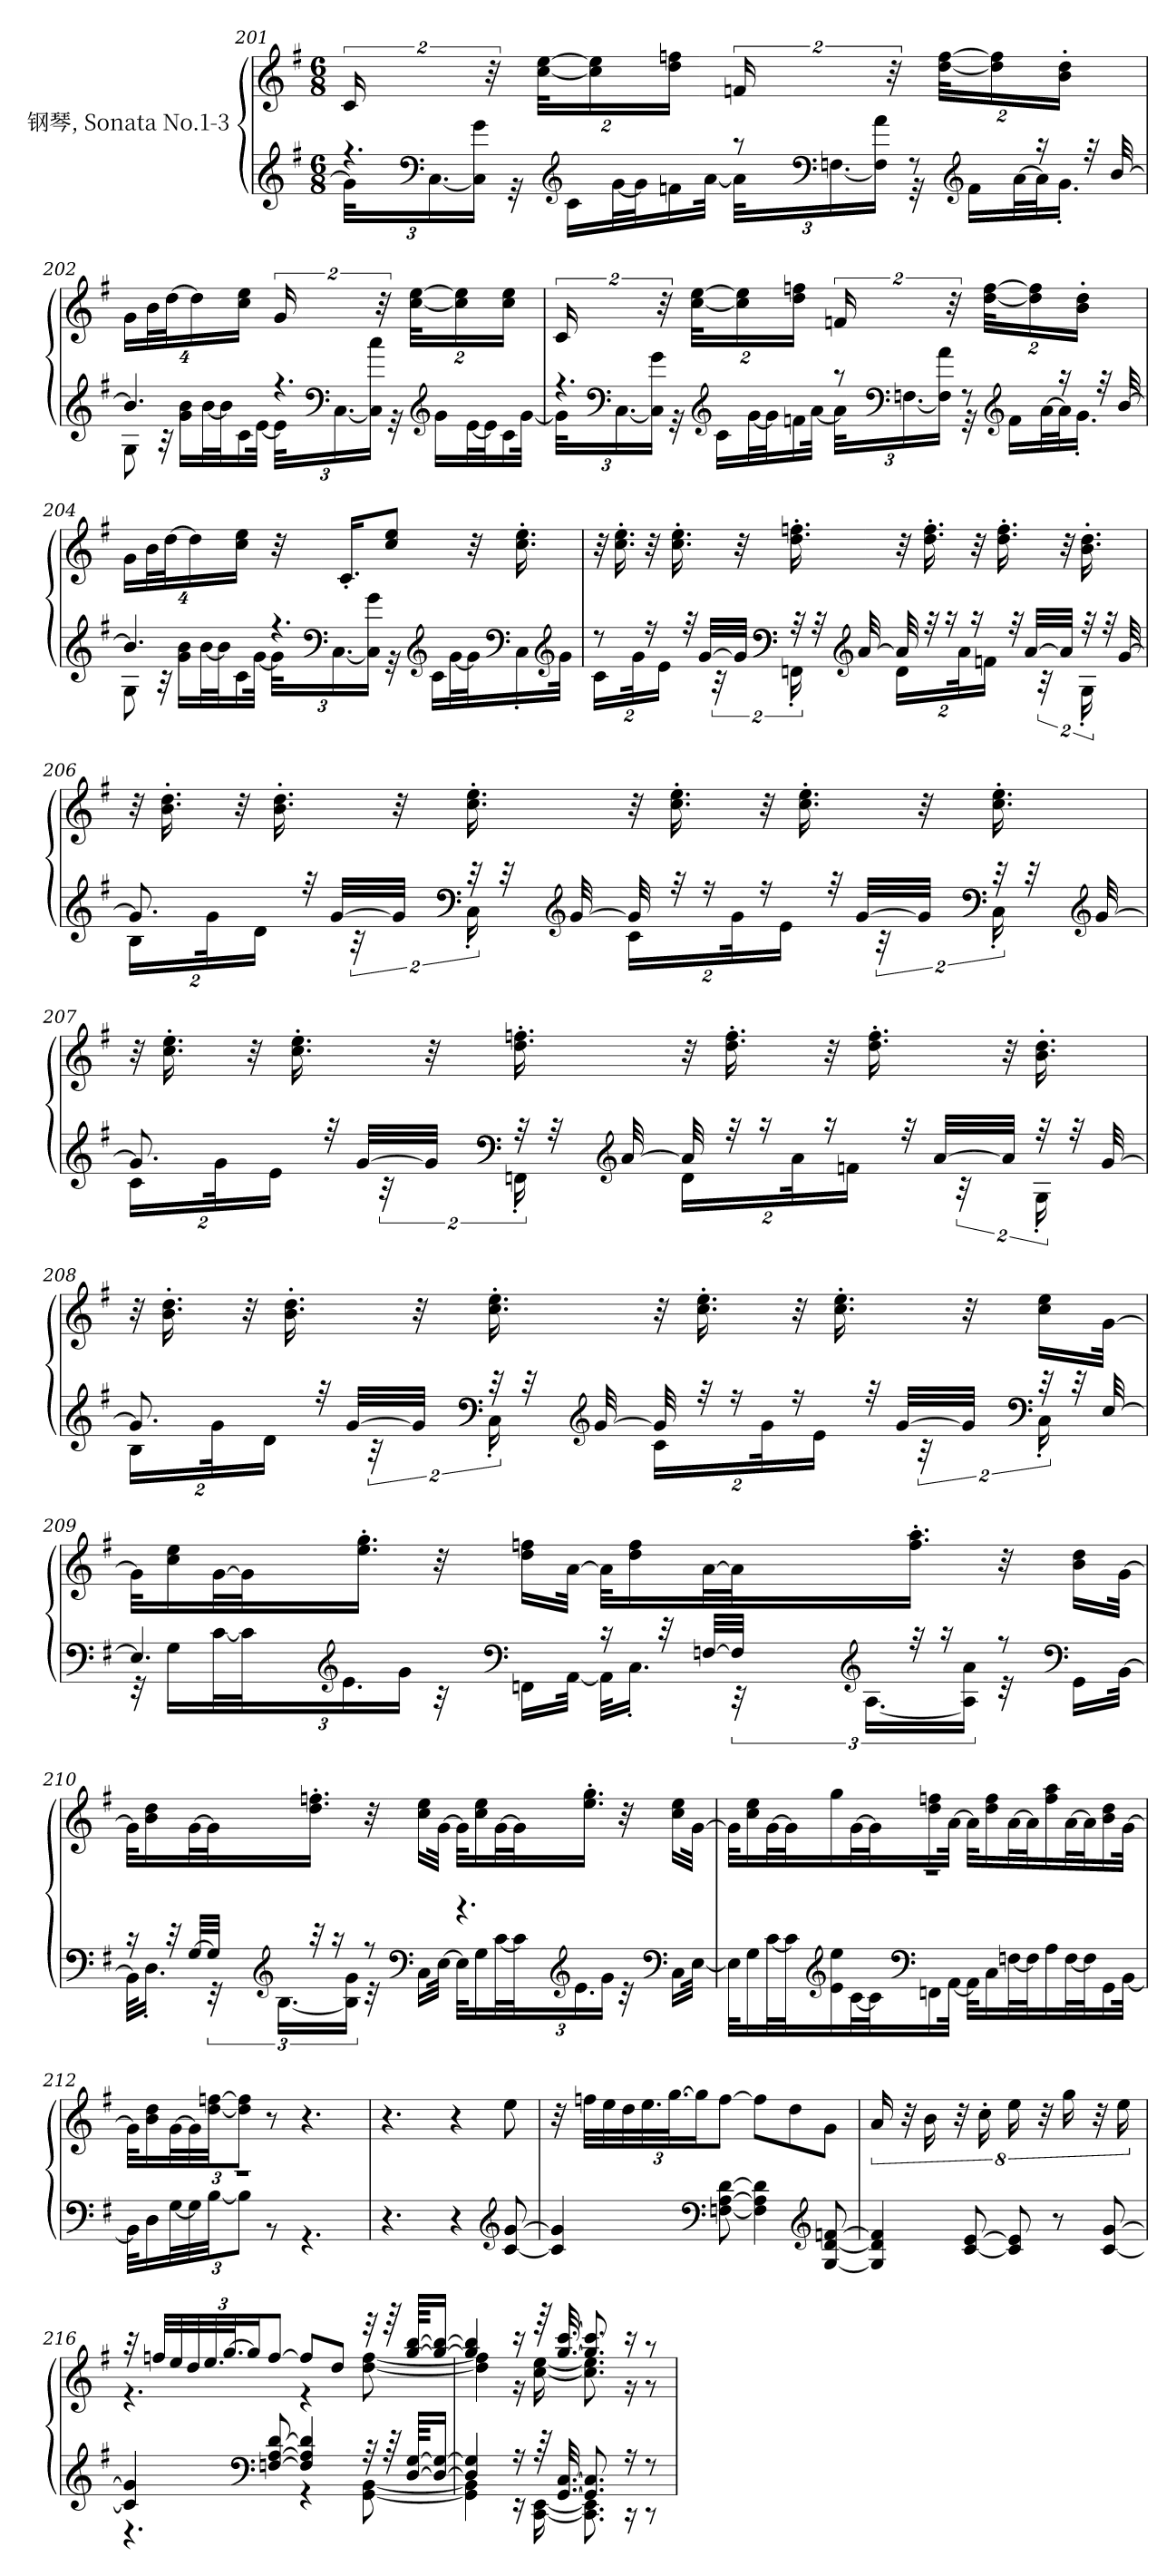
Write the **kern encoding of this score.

**kern	**kern
*part1	*part1
*staff2	*staff1
*I"钢琴, Sonata No.1-3	*
!!LO:LB:g=z
*clefG2	*clefG2
*k[f#]	*k[f#]
*M6/8	*M6/8
=201	=201
*^	*
*	*Xbrackettup	*
4.r	48g\KLL]	32%3c/
*clefF4	*	*
.	[24.C\	.
.	24C\] 24g\JJ	.
.	.	64%3r
.	32r	.
.	.	[64%3cc\ [64%3ee\KL
*clefG2	*	*
.	16c\LL	.
.	.	32%3cc\] 32%3ee\]
.	[32g\L	.
.	32g\J]	.
.	16fn\	32%3dd\ 32%3ffn\J
.	[32a\JJk	.
8r	48a\KLL]	32%3fn/
*clefF4	*	*
.	[24.Fn\	.
.	24F\] 24a\JJ	.
.	.	64%3r
8r	32r	.
.	.	[64%3dd\ [64%3ff\KL
*clefG2	*	*
.	16f\LL	.
.	.	32%3dd\] 32%3ff\]
.	[32a\L	.
16r	32a\J]	.
.	16.g'\JJ	32%3b\' 32%3dd\'J
32r	.	.
[32b/	.	.
!!LO:LB:g=z
=202	=202	=202
*	*	*Xbrackettup
4.b/]	8G\	32%3g\L
.	.	64%3b\L
.	32r	.
.	.	[64%3dd\J
.	16g\ 16b\LL	.
.	.	32%3dd\]
.	[32b\L	.
.	32b\J]	.
.	16c\	32%3cc\ 32%3ee\J
.	[32e\JJk	.
*	*	*brackettup
4.r	48e\KLL]	32%3g/
*clefF4	*	*
.	[24.C\	.
.	24C\] 24cc\JJ	.
.	.	64%3r
.	32r	.
.	.	[64%3cc\ [64%3ee\KL
*clefG2	*	*
.	16g\LL	.
.	.	32%3cc\] 32%3ee\]
.	[32e\L	.
.	32e\J]	.
.	16c\	32%3cc\ 32%3ee\J
.	[32g\JJk	.
!!LO:PB:g=z
=203	=203	=203
4.r	48g\KLL]	32%3c/
*clefF4	*	*
.	[24.C\	.
.	24C\] 24g\JJ	.
.	.	64%3r
.	32r	.
.	.	[64%3cc\ [64%3ee\KL
*clefG2	*	*
.	16c\LL	.
.	.	32%3cc\] 32%3ee\]
.	[32g\L	.
.	32g\J]	.
.	16fn\	32%3dd\ 32%3ffn\J
.	[32a\JJk	.
8r	48a\KLL]	32%3fn/
*clefF4	*	*
.	[24.Fn\	.
.	24F\] 24a\JJ	.
.	.	64%3r
8r	32r	.
.	.	[64%3dd\ [64%3ff\KL
*clefG2	*	*
.	16f\LL	.
.	.	32%3dd\] 32%3ff\]
.	[32a\L	.
16r	32a\J]	.
.	16.g'\JJ	32%3b\' 32%3dd\'J
32r	.	.
[32b/	.	.
!!LO:LB:g=z
=204	=204	=204
*	*	*Xbrackettup
4.b/]	8G\	32%3g\L
.	.	64%3b\L
.	32r	.
.	.	[64%3dd\J
.	16g\ 16b\LL	.
.	.	32%3dd\]
.	[32b\L	.
.	32b\J]	.
.	16c\	32%3cc\ 32%3ee\J
.	[32g\JJk	.
4.r	48g\KLL]	32r
*clefF4	*	*
.	[24.C\	.
.	.	16.c'/KL
.	24C\] 24g\JJ	.
.	32r	8cc/ 8ee/J
*clefG2	*	*
.	16c\LL	.
.	[32g\L	.
.	32g\J]	32r
*clefF4	*	*
.	16C'\	16.cc\' 16.ee\'
*clefG2	*	*
.	32g\JJk	.
!!LO:LB:g=z
=205	=205	=205
*	*brackettup	*
8r	32%3c\L	32r
.	.	16.cc\' 16.ee\'
.	64%3g\K	.
16r	.	32r
.	32%3e\J	.
.	.	16.cc\' 16.ee\'
32r	.	.
[32g/LLL	.	.
.	64%3r	.
32g/JJJ]	.	32r
*clefF4	*	*
32r	32%3FFn'\	16.dd\' 16.ffn\'
32r	.	.
*clefG2	*	*
[32a/	.	.
32a/]	32%3d\L	32r
32r	.	16.dd\' 16.ff\'
16r	.	.
.	64%3a\K	.
16r	.	32r
.	32%3fn\J	.
.	.	16.dd\' 16.ff\'
32r	.	.
[32a/LLL	.	.
.	64%3r	.
32a/JJJ]	.	32r
32r	32%3G'\	16.b\' 16.dd\'
32r	.	.
[32g/	.	.
!!LO:LB:g=z
=206	=206	=206
8.g/]	32%3B\L	32r
.	.	16.b\' 16.dd\'
.	64%3g\K	.
.	.	32r
.	32%3d\J	.
.	.	16.b\' 16.dd\'
32r	.	.
[32g/LLL	.	.
.	64%3r	.
32g/JJJ]	.	32r
*clefF4	*	*
32r	32%3C'\	16.cc\' 16.ee\'
32r	.	.
*clefG2	*	*
[32g/	.	.
32g/]	32%3c\L	32r
32r	.	16.cc\' 16.ee\'
16r	.	.
.	64%3g\K	.
16r	.	32r
.	32%3e\J	.
.	.	16.cc\' 16.ee\'
32r	.	.
[32g/LLL	.	.
.	64%3r	.
32g/JJJ]	.	32r
*clefF4	*	*
32r	32%3C'\	16.cc\' 16.ee\'
32r	.	.
*clefG2	*	*
[32g/	.	.
!!LO:LB:g=z
=207	=207	=207
8.g/]	32%3c\L	32r
.	.	16.cc\' 16.ee\'
.	64%3g\K	.
.	.	32r
.	32%3e\J	.
.	.	16.cc\' 16.ee\'
32r	.	.
[32g/LLL	.	.
.	64%3r	.
32g/JJJ]	.	32r
*clefF4	*	*
32r	32%3FFn'\	16.dd\' 16.ffn\'
32r	.	.
*clefG2	*	*
[32a/	.	.
32a/]	32%3d\L	32r
32r	.	16.dd\' 16.ff\'
16r	.	.
.	64%3a\K	.
16r	.	32r
.	32%3fn\J	.
.	.	16.dd\' 16.ff\'
32r	.	.
[32a/LLL	.	.
.	64%3r	.
32a/JJJ]	.	32r
32r	32%3G'\	16.b\' 16.dd\'
32r	.	.
[32g/	.	.
!!LO:LB:g=z
=208	=208	=208
8.g/]	32%3B\L	32r
.	.	16.b\' 16.dd\'
.	64%3g\K	.
.	.	32r
.	32%3d\J	.
.	.	16.b\' 16.dd\'
32r	.	.
[32g/LLL	.	.
.	64%3r	.
32g/JJJ]	.	32r
*clefF4	*	*
32r	32%3C'\	16.cc\' 16.ee\'
32r	.	.
*clefG2	*	*
[32g/	.	.
32g/]	32%3c\L	32r
32r	.	16.cc\' 16.ee\'
16r	.	.
.	64%3g\K	.
16r	.	32r
.	32%3e\J	.
.	.	16.cc\' 16.ee\'
32r	.	.
[32g/LLL	.	.
.	64%3r	.
32g/JJJ]	.	32r
*clefF4	*	*
32r	32%3C'\	16cc\ 16ee\LL
32r	.	.
[32E/	.	[32g\JJk
!!LO:PB:g=z
=209	=209	=209
4.E/]	32r	32g\KLL]
.	16G\LL	16cc\ 16ee\
.	[32c\L	[32g\L
*	*Xbrackettup	*
.	48c\J]	32g\J]
*clefG2	*	*
.	24.e\	.
.	.	16.ee\' 16.gg\'JJ
.	24g\JJ	.
.	32r	32r
*clefF4	*	*
.	16FFn\LL	16dd\ 16ffn\LL
.	[32AA\JJk	[32a\JJk
16r	32AA\KLL]	32a\KLL]
.	16.C'\JJ	16dd\ 16ff\
32r	.	.
[32Fn/LLL	.	[32a\L
*	*brackettup	*
32F/JJJ]	48r	32a\J]
*clefG2	*	*
.	[24.A\LL	.
32r	.	16.ff\' 16.aa\'JJ
16r	.	.
.	24A\] 24a\JJ	.
8r	32r	32r
*clefF4	*	*
.	16GG\LL	16b\ 16dd\LL
.	[32BB\JJk	[32g\JJk
!!LO:LB:g=z
=210	=210	=210
16r	32BB\KLL]	32g\KLL]
.	16.D'\JJ	16b\ 16dd\
32r	.	.
[32G/LLL	.	[32g\L
32G/JJJ]	48r	32g\J]
*clefG2	*	*
.	[24.B\LL	.
32r	.	16.dd\' 16.ffn\'JJ
16r	.	.
.	24B\] 24g\JJ	.
8r	32r	32r
*clefF4	*	*
.	16C\LL	16cc\ 16ee\LL
.	[32E\JJk	[32g\JJk
4.r	32E\KLL]	32g\KLL]
.	16G\	16cc\ 16ee\
.	[32c\L	[32g\L
*	*Xbrackettup	*
.	48c\J]	32g\J]
*clefG2	*	*
.	24.e\	.
.	.	16.ee\' 16.gg\'JJ
.	24g\JJ	.
.	32r	32r
*clefF4	*	*
.	16C\LL	16cc\ 16ee\LL
.	[32E\JJk	[32g\JJk
!!LO:LB:g=z
=211	=211	=211
2.r	32E\KLL]	32g\KLL]
.	16G\	16cc\ 16ee\
.	[32c\L	[32g\L
.	32c\J]	32g\J]
*clefG2	*	*
.	16e\ 16ee\	16gg\
.	[32c\L	[32g\L
.	32c\J]	32g\J]
*clefF4	*	*
.	16FFn\	16dd\ 16ffn\
.	[32AA\JJk	[32a\JJk
.	32AA\KLL]	32a\KLL]
.	16C\	16dd\ 16ff\
.	[32Fn\L	[32a\L
.	32F\J]	32a\J]
.	16A\	16ff\ 16aa\
.	[32F\L	[32a\L
.	32F\J]	32a\J]
.	16GG\	16b\ 16dd\
.	[32BB\JJk	[32g\JJk
=212	=212	=212
2.r	32BB\KLL]	32g\KLL]
*	*	*MM116
.	16D\	16b\ 16dd\
.	[32G\L	[32g\L
.	48G\]	48g\]
.	[48B\JJ	[48dd\ [48ffn\JJ
.	12B\J]	12dd\] 12ff\]J
.	8r	8r
.	4.r	4.r
*v	*v	*
=213	=213
4.r	4.r
4r	4r
*clefG2	*
[8c/ [8g/	8ee\
!!LO:LB:g=z
=214	=214
4c/] 4g/]	32r
.	32ffn\LLL
.	32ee\
.	32dd\
.	48.ee\
.	[48.gg\J
.	16gg\J]
*clefF4	*
[8Fn\ [8A\ [8d\	[8ff\J
4F\] 4A\] 4d\]	8ff\L]
.	8dd\
*clefG2	*
[8G/ [8d/ [8fn/	8g\J
=215	=215
*	*brackettup
4G/] 4d/] 4f/]	32%3a/
.	64%3r
.	32%3b\
.	64%3r
[8c/ [8e/	.
.	32%3cc'\
8c/] 8e/]	32%3ee\
.	64%3r
8r	.
.	32%3gg\
.	64%3r
[8c/ [8g/	.
.	32%3ee\
!!LO:LB:g=z
=216	=216
*^	*^
4c/] 4g/]	4.r	32r	4.r
.	.	32ffn/LLL	.
.	.	32ee/	.
.	.	32dd/	.
*	*	*Xbrackettup	*
.	.	48.ee/	.
.	.	[48.gg/J	.
.	.	16gg/J]	.
*clefF4	*	*	*
[8Fn/ [8A/ [8d/	.	[8ff/J	.
4F/] 4A/] 4d/]	4r	8ff/L]	4r
.	.	8dd/J	.
32r	[8GG\ [8BB\	32r	[8dd\ [8ff\
*	*	*MM116	*
64r	.	64r	.
[64D/ [64G/KKLL	.	[64gg/ [64bb/KKLL	.
16D/_ 16G/_JJ	.	16gg/_ 16bb/_JJ	.
=217	=217	=217	=217
4D/] 4G/]	4GG\] 4BB\]	4gg/] 4bb/]	4dd\] 4ff\]
16r	16r	16r	16r
64r	[16CC\ [16EE\	64r	[16cc\ [16ee\
[32.GG/ [32.C/	.	[32.gg/ [32.ccc/	.
8.GG/] 8.C/]	8.CC\] 8.EE\]	8.gg/] 8.ccc/]	8.cc\] 8.ee\]
16r	16r	16r	16r
8r	8r	8r	8r
*v	*v	*	*
*	*v	*v
=	=
*-	*-
